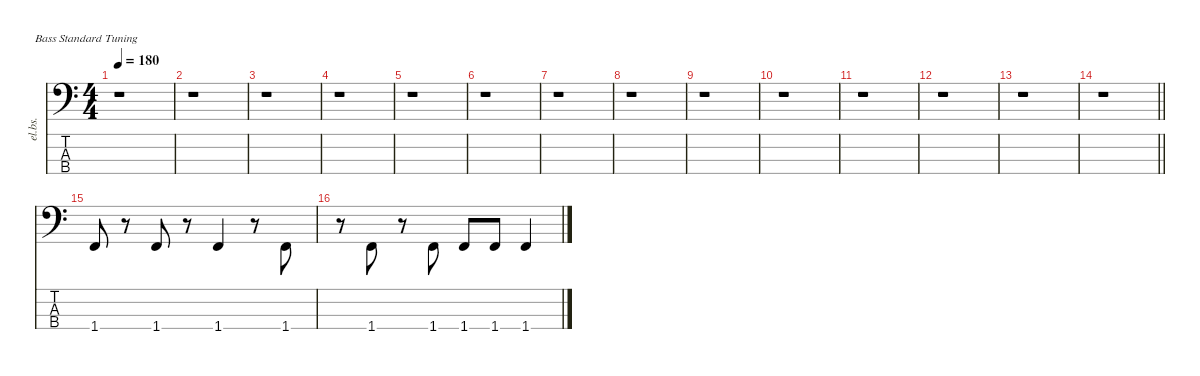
\defaultSystemsLayout 4
\hideDynamics
\bracketExtendMode nobrackets
\track ("Electric Bass" "el.bs.") {mute instrument electricbassfinger}
\staff {score tabs}
\tuning (G2 D2 A1 E1)
\ts (4 4)
\tempo 180
\clef f4
\ks c
r.1{dy mf beam Down} |
r.1{beam Down} |
r.1{beam Down} |
r.1{beam Down} |
r.1{beam Down} |
r.1{beam Down} |
r.1{beam Down} |
r.1{beam Down} |
r.1{beam Down} |
r.1{beam Down} |
r.1{beam Down} |
r.1{beam Down} |
r.1{beam Down} |
\barLineRight lightlight
r.1{beam Down} |
1.4.8{beam Up} r.8{beam Down} 1.4.8{beam Up} r.8{beam Down} 1.4.4{beam Up} r.8{beam Down} 1.4.8{beam Up} |
r.8{beam Down} 1.4.8{beam Up} r.8{beam Down} 1.4.8{beam Up} 1.4.8{beam Up} 1.4.8{beam Up} 1.4.4{beam Up}
